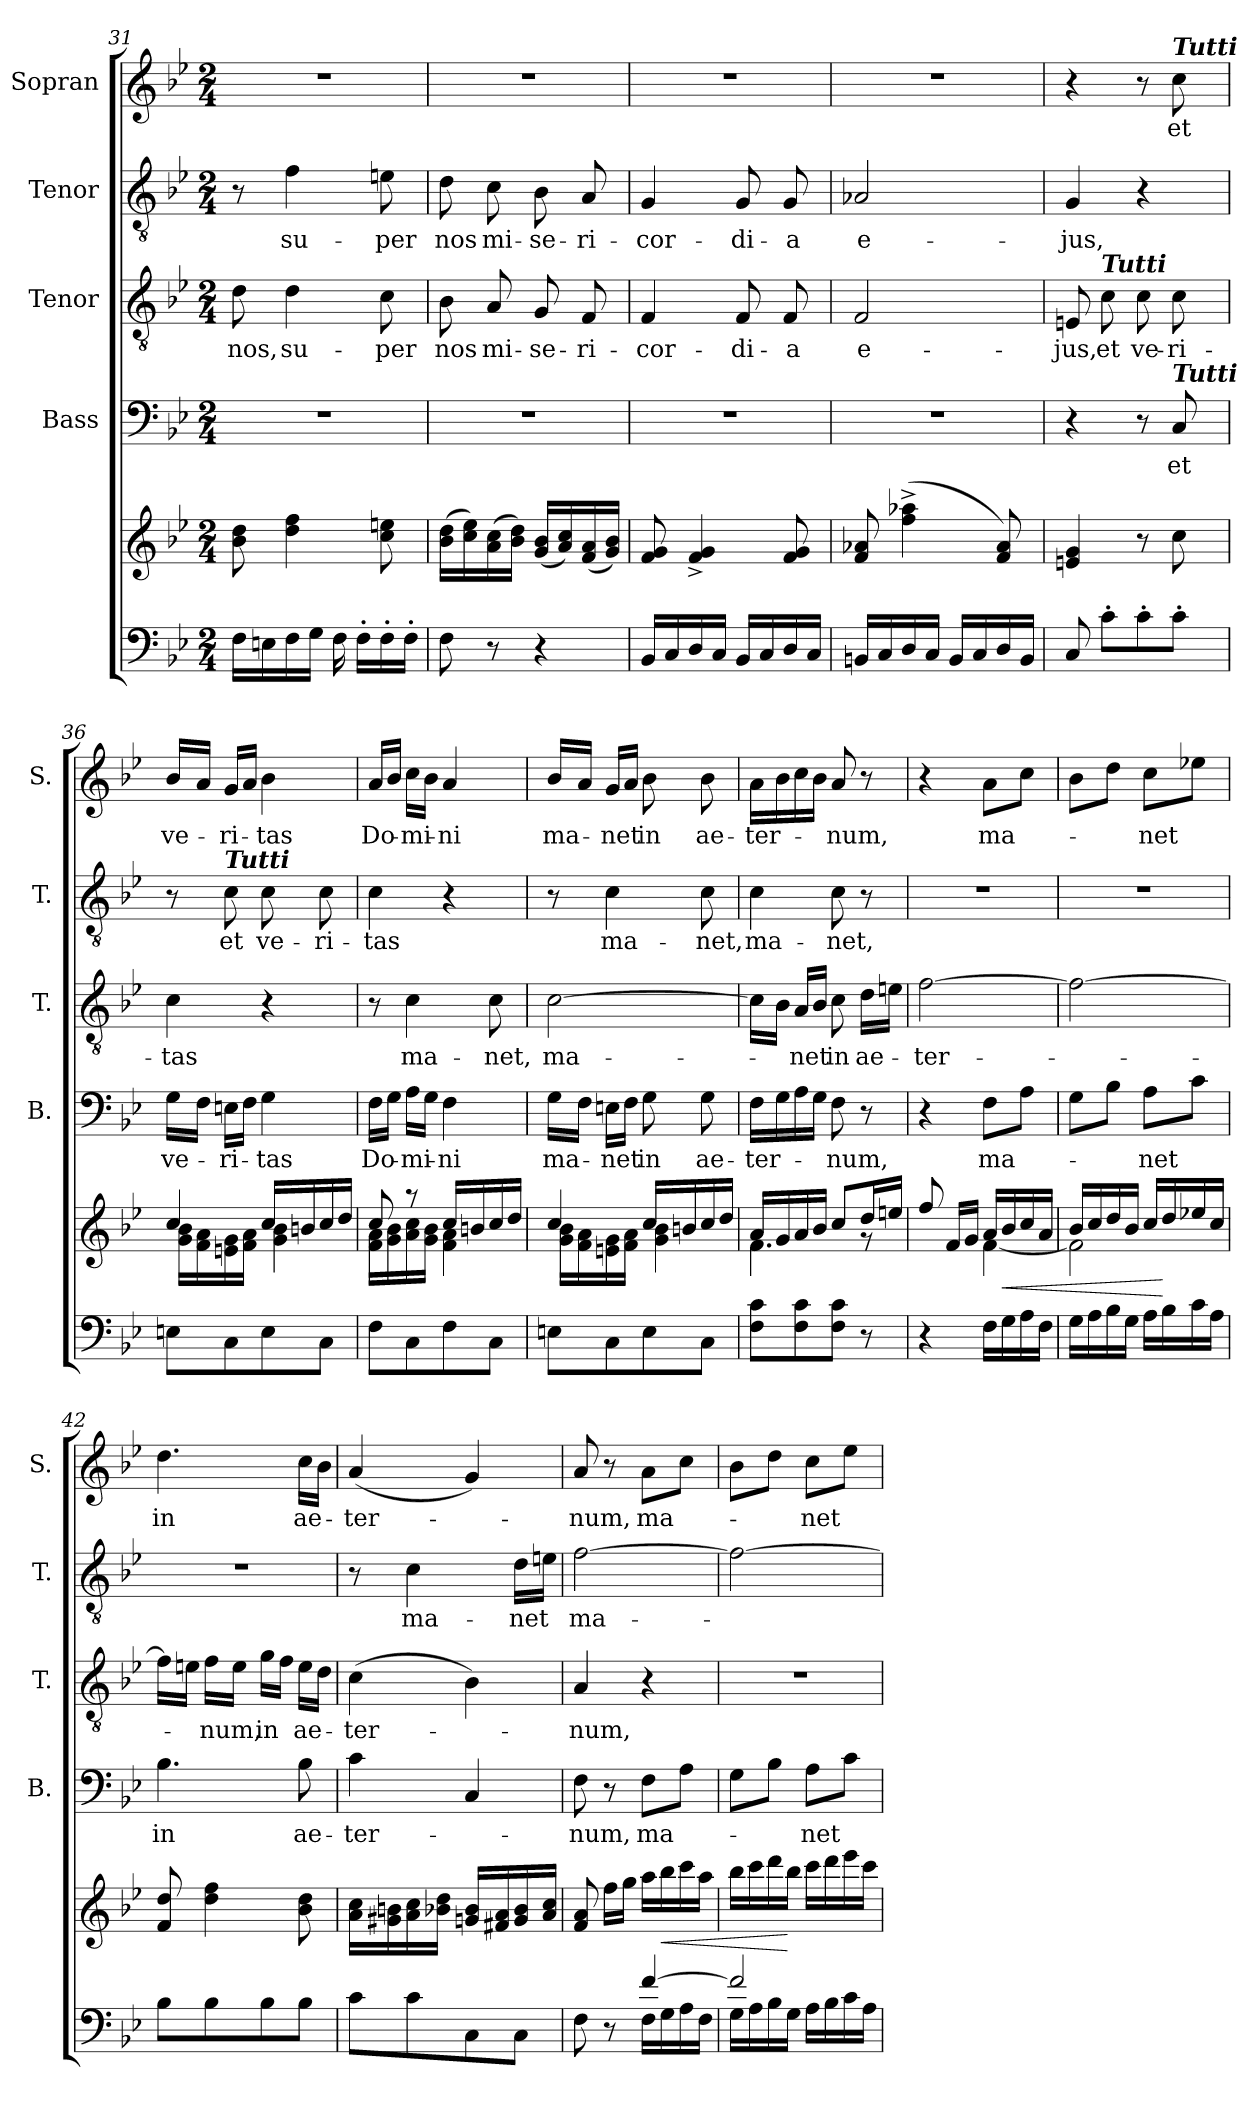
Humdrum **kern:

**kern	**kern	**dynam	**kern	**text	**kern	**text	**kern	**text	**kern	**text
*part5	*part5	*part5	*part4	*part4	*part3	*part3	*part2	*part2	*part1	*part1
*staff6	*staff5	*staff5/6	*staff4	*staff4	*staff3	*staff3	*staff2	*staff2	*staff1	*staff1
*	*	*	*I"Bass	*	*I"Tenor	*	*I"Tenor	*	*I"Sopran	*
*	*	*	*I'B.	*	*I'T.	*	*I'T.	*	*I'S.	*
*clefF4	*clefG2	*	*clefF4	*	*clefGv2	*	*clefGv2	*	*clefG2	*
*k[b-e-]	*k[b-e-]	*	*k[b-e-]	*	*k[b-e-]	*	*k[b-e-]	*	*k[b-e-]	*
*B-:	*B-:	*	*B-:	*	*B-:	*	*B-:	*	*B-:	*
*M2/4	*M2/4	*	*M2/4	*	*M2/4	*	*M2/4	*	*M2/4	*
=31	=31	=31	=31	=31	=31	=31	=31	=31	=31	=31
!	!	!	!	!	!	!LO:LY:b	!	!	!	!
16F\LL	8b-\ 8dd\	.	2r	.	8d\	nos,	8r	.	2r	.
16En\	.	.	.	.	.	.	.	.	.	.
!	!	!	!	!	!	!LO:LY:b	!	!LO:LY:b	!	!
16F\	4dd\ 4ff\	.	.	.	4d\	su-	4f\	su-	.	.
16G\JJ	.	.	.	.	.	.	.	.	.	.
16F\	.	.	.	.	.	.	.	.	.	.
16F'>\LL	.	.	.	.	.	.	.	.	.	.
!	!	!	!	!	!	!LO:LY:b	!	!LO:LY:b	!	!
16F'>\	8cc\ 8een\	.	.	.	8c\	-per	8en\	-per	.	.
16F'>\JJ	.	.	.	.	.	.	.	.	.	.
=32	=32	=32	=32	=32	=32	=32	=32	=32	=32	=32
!	!	!	!	!	!	!LO:LY:b	!	!LO:LY:b	!	!
8F\	(>16b-\ 16dd\LL	.	2r	.	8B-\	nos	8d\	nos	2r	.
.	16cc\ 16ee-\)	.	.	.	.	.	.	.	.	.
!	!	!	!	!	!	!LO:LY:b	!	!LO:LY:b	!	!
8r	(>16a\ 16cc\	.	.	.	8A/	mi-	8c\	mi-	.	.
.	16b-\ 16dd\JJ)	.	.	.	.	.	.	.	.	.
!	!	!	!	!	!	!LO:LY:b	!	!LO:LY:b	!	!
4r	(<16g/ 16b-/LL	.	.	.	8G/	-se-	8B-\	-se-	.	.
.	16a/ 16cc/)	.	.	.	.	.	.	.	.	.
!	!	!	!	!	!	!LO:LY:b	!	!LO:LY:b	!	!
.	(<16f/ 16a/	.	.	.	8F/	-ri-	8A/	-ri-	.	.
.	16g/ 16b-/JJ)	.	.	.	.	.	.	.	.	.
!!LO:LB:g=z
=33	=33	=33	=33	=33	=33	=33	=33	=33	=33	=33
!	!	!	!	!	!	!LO:LY:b	!	!LO:LY:b	!	!
16BB-/LL	8f/ 8g/	.	2r	.	4F/	-cor-	4G/	-cor-	2r	.
16C/	.	.	.	.	.	.	.	.	.	.
16D/	4f/^< 4g/^<	.	.	.	.	.	.	.	.	.
16C/JJ	.	.	.	.	.	.	.	.	.	.
!	!	!	!	!	!	!LO:LY:b	!	!LO:LY:b	!	!
16BB-/LL	.	.	.	.	8F/	-di-	8G/	-di-	.	.
16C/	.	.	.	.	.	.	.	.	.	.
!	!	!	!	!	!	!LO:LY:b	!	!LO:LY:b	!	!
16D/	8f/ 8g/	.	.	.	8F/	-a	8G/	-a	.	.
16C/JJ	.	.	.	.	.	.	.	.	.	.
=34	=34	=34	=34	=34	=34	=34	=34	=34	=34	=34
!	!	!	!	!	!	!LO:LY:b	!	!LO:LY:b	!	!
16BBn/LL	8f/ 8a-X/	.	2r	.	2F/	e-	2A-X/	e-	2r	.
16C/	.	.	.	.	.	.	.	.	.	.
16D/	(>4ff\^> 4aa-X\^>	.	.	.	.	.	.	.	.	.
16C/JJ	.	.	.	.	.	.	.	.	.	.
16BB/LL	.	.	.	.	.	.	.	.	.	.
16C/	.	.	.	.	.	.	.	.	.	.
16D/	8f/ 8a-/)	.	.	.	.	.	.	.	.	.
16BB/JJ	.	.	.	.	.	.	.	.	.	.
=35	=35	=35	=35	=35	=35	=35	=35	=35	=35	=35
!	!	!	!	!	!	!LO:LY:b	!	!LO:LY:b	!	!
8C/	4en/ 4g/	.	4r	.	8En/	-jus,	4G/	-jus,	4r	.
!	!	!	!	!	!LO:TX:a:Bi:t=Tutti	!	!	!	!	!
!	!	!	!	!	!	!LO:LY:b	!	!	!	!
8c'>\L	.	.	.	.	8c\	et	.	.	.	.
!	!	!	!	!	!	!LO:LY:b	!	!	!	!
8c'>\	8r	.	8r	.	8c\	ve-	4r	.	8r	.
!	!	!	!	!	!	!	!	!	!LO:TX:a:Bi:t=Tutti	!
!	!	!	!LO:TX:a:Bi:t=Tutti	!	!	!	!	!	!	!
!	!	!	!	!LO:LY:b	!	!LO:LY:b	!	!	!	!LO:LY:b
8c'>\J	8cc\	.	8C/	et	8c\	-ri-	.	.	8cc\	et
=36	=36	=36	=36	=36	=36	=36	=36	=36	=36	=36
*	*^	*	*	*	*	*	*	*	*	*
!	!	!	!	!	!LO:LY:b	!	!LO:LY:b	!	!	!	!LO:LY:b
8En\L	4cc/	16g\ 16b-\LL	.	16G\LL	ve-	4c\	-tas	8r	.	16b-/LL	ve-
.	.	16f\ 16a\	.	16F\JJ	.	.	.	.	.	16a/JJ	.
!	!	!	!	!	!	!	!	!LO:TX:a:Bi:t=Tutti	!	!	!
!	!	!	!	!	!LO:LY:b	!	!	!	!LO:LY:b	!	!LO:LY:b
8C\	.	16en\ 16g\	.	16En\LL	-ri-	.	.	8c\	et	16g/LL	-ri-
.	.	16f\ 16a\JJ	.	16F\JJ	.	.	.	.	.	16a/JJ	.
!	!	!	!	!	!LO:LY:b	!	!	!	!LO:LY:b	!	!LO:LY:b
8E\	16cc/LL	4g\ 4b-\	.	4G\	-tas	4r	.	8c\	ve-	4b-\	-tas
.	16bn/	.	.	.	.	.	.	.	.	.	.
!	!	!	!	!	!	!	!	!	!LO:LY:b	!	!
8C\J	16cc/	.	.	.	.	.	.	8c\	-ri-	.	.
.	16dd/JJ	.	.	.	.	.	.	.	.	.	.
=37	=37	=37	=37	=37	=37	=37	=37	=37	=37	=37	=37
!	!	!	!	!	!LO:LY:b	!	!	!	!LO:LY:b	!	!LO:LY:b
8F\L	8cc/	16f\ 16a\LL	.	16F\LL	Do-	8r	.	4c\	-tas	16a/LL	Do-
.	.	16g\ 16b-\	.	16G\JJ	.	.	.	.	.	16b-/JJ	.
!	!	!	!	!	!LO:LY:b	!	!LO:LY:b	!	!	!	!LO:LY:b
8C\	8rgg	16a\ 16cc\	.	16A\LL	-mi-	4c\	ma-	.	.	16cc\LL	-mi-
.	.	16g\ 16b-\JJ	.	16G\JJ	.	.	.	.	.	16b-\JJ	.
!	!	!	!	!	!LO:LY:b	!	!	!	!	!	!LO:LY:b
8F\	16cc/LL	4f\ 4a\	.	4F\	-ni	.	.	4r	.	4a/	-ni
.	16bn/	.	.	.	.	.	.	.	.	.	.
!	!	!	!	!	!	!	!LO:LY:b	!	!	!	!
8C\J	16cc/	.	.	.	.	8c\	-net,	.	.	.	.
.	16dd/JJ	.	.	.	.	.	.	.	.	.	.
!!LO:PB:g=z
=38	=38	=38	=38	=38	=38	=38	=38	=38	=38	=38	=38
!	!	!	!	!	!LO:LY:b	!	!LO:LY:b	!	!	!	!LO:LY:b
8En\L	4cc/	16g\ 16b-\LL	.	16G\LL	ma-	[2c\	ma-	8r	.	16b-/LL	ma-
.	.	16f\ 16a\	.	16F\JJ	.	.	.	.	.	16a/JJ	.
!	!	!	!	!	!LO:LY:b	!	!	!	!LO:LY:b	!	!LO:LY:b
8C\	.	16en\ 16g\	.	16En\LL	-net	.	.	4c\	ma-	16g/LL	-net
.	.	16f\ 16a\JJ	.	16F\JJ	.	.	.	.	.	16a/JJ	.
!	!	!	!	!	!LO:LY:b	!	!	!	!	!	!LO:LY:b
8E\	16cc/LL	4g\ 4b-\	.	8G\	in	.	.	.	.	8b-\	in
.	16bn/	.	.	.	.	.	.	.	.	.	.
!	!	!	!	!	!LO:LY:b	!	!	!	!LO:LY:b	!	!LO:LY:b
8C\J	16cc/	.	.	8G\	ae-	.	.	8c\	-net,	8b-\	ae-
.	16dd/JJ	.	.	.	.	.	.	.	.	.	.
=39	=39	=39	=39	=39	=39	=39	=39	=39	=39	=39	=39
!	!	!	!	!	!LO:LY:b	!	!	!	!LO:LY:b	!	!LO:LY:b
8F\ 8c\L	16a/LL	4.f\	.	16F\LL	-ter-	16c\LL]	.	4c\	ma-	16a\LL	-ter-
.	16g/	.	.	16G\	.	16B-\JJ	.	.	.	16b-\	.
!	!	!	!	!	!	!	!LO:LY:b	!	!	!	!
8F\ 8c\	16a/	.	.	16A\	.	16A/LL	-net	.	.	16cc\	.
.	16b-/JJ	.	.	16G\JJ	.	16B-/JJ	.	.	.	16b-\JJ	.
!	!	!	!	!	!LO:LY:b	!	!LO:LY:b	!	!LO:LY:b	!	!LO:LY:b
8F\ 8c\J	8cc/L	.	.	8F\	-num,	8c\	in	8c\	-net,	8a/	-num,
!	!	!	!	!	!	!	!LO:LY:b	!	!	!	!
8r	16dd/L	8rf	.	8r	.	16d\LL	ae-	8r	.	8r	.
.	16een/JJ	.	.	.	.	16en\JJ	.	.	.	.	.
=40	=40	=40	=40	=40	=40	=40	=40	=40	=40	=40	=40
!	!	!	!	!	!	!	!LO:LY:b	!	!	!	!
4r	8ff/	4ryy	.	4r	.	[2f\	-ter-	2r	.	4r	.
.	16f/LL	.	.	.	.	.	.	.	.	.	.
.	16g/JJ	.	.	.	.	.	.	.	.	.	.
!	!	!	!	!	!LO:LY:b	!	!	!	!	!	!LO:LY:b
16F\LL	16a/LL	[<4f\	.	8F\L	ma-	.	.	.	.	8a\L	ma-
!	!	!	!LO:HP:b	!	!	!	!	!	!	!	!
16G\	16b-/	.	<	.	.	.	.	.	.	.	.
16A\	16cc/	.	.	8A\J	.	.	.	.	.	8cc\J	.
16F\JJ	16a/JJ	.	.	.	.	.	.	.	.	.	.
=41	=41	=41	=41	=41	=41	=41	=41	=41	=41	=41	=41
16G\LL	16b-/LL	2f\]	.	8G\L	.	2f\_	.	2r	.	8b-\L	.
16A\	16cc/	.	.	.	.	.	.	.	.	.	.
16B-\	16dd/	.	.	8B-\J	.	.	.	.	.	8dd\J	.
16G\JJ	16b-/JJ	.	.	.	.	.	.	.	.	.	.
!	!	!	!	!	!LO:LY:b	!	!	!	!	!	!LO:LY:b
16A\LL	16cc/LL	.	.	8A\L	-net	.	.	.	.	8cc\L	-net
16B-\	16dd/	.	[	.	.	.	.	.	.	.	.
16c\	16ee-X/	.	.	8c\J	.	.	.	.	.	8ee-X\J	.
16A\JJ	16cc/JJ	.	.	.	.	.	.	.	.	.	.
*	*v	*v	*	*	*	*	*	*	*	*	*
!!LO:LB:g=z
=42	=42	=42	=42	=42	=42	=42	=42	=42	=42	=42
!	!	!	!	!LO:LY:b	!	!	!	!	!	!LO:LY:b
8B-\L	8f/ 8dd/	.	4.B-\	in	16f\LL]	.	2r	.	4.dd\	in
.	.	.	.	.	16en\JJ	.	.	.	.	.
!	!	!	!	!	!	!LO:LY:b	!	!	!	!
8B-\	4dd\ 4ff\	.	.	.	16f\LL	-num,	.	.	.	.
.	.	.	.	.	16e\JJ	.	.	.	.	.
!	!	!	!	!	!	!LO:LY:b	!	!	!	!
8B-\	.	.	.	.	16g\LL	in	.	.	.	.
.	.	.	.	.	16f\JJ	.	.	.	.	.
!	!	!	!	!LO:LY:b	!	!LO:LY:b	!	!	!	!LO:LY:b
8B-\J	8b-\ 8dd\	.	8B-\	ae-	16e\LL	ae-	.	.	16cc\LL	ae-
.	.	.	.	.	16d\JJ	.	.	.	16b-\JJ	.
=43	=43	=43	=43	=43	=43	=43	=43	=43	=43	=43
!	!	!	!	!LO:LY:b	!	!LO:LY:b	!	!	!	!LO:LY:b
8c\L	16a\ 16cc\LL	.	4c\	-ter-	(>4c\	-ter-	8r	.	(<4a/	-ter-
.	16g#X\ 16bn\	.	.	.	.	.	.	.	.	.
!	!	!	!	!	!	!	!	!LO:LY:b	!	!
8c\	16a\ 16cc\	.	.	.	.	.	4c\	ma-	.	.
.	16b-X\ 16dd\JJ	.	.	.	.	.	.	.	.	.
8C\	16gn/ 16b-/LL	.	4C/	.	4B-\)	.	.	.	4g/)	.
.	16f#X/ 16a/	.	.	.	.	.	.	.	.	.
!	!	!	!	!	!	!	!	!LO:LY:b	!	!
8C\J	16g/ 16b-/	.	.	.	.	.	16d\LL	-net	.	.
.	16a/ 16cc/JJ	.	.	.	.	.	16en\JJ	.	.	.
=44	=44	=44	=44	=44	=44	=44	=44	=44	=44	=44
*^	*	*	*	*	*	*	*	*	*	*
!	!	!	!	!	!LO:LY:b	!	!LO:LY:b	!	!LO:LY:b	!	!LO:LY:b
4ryy	8F\	8f/ 8a/	.	8F\	-num,	4A/	-num,	[2f\	ma-	8a/	-num,
.	8r	16ff\LL	.	8r	.	.	.	.	.	8r	.
.	.	16gg\JJ	.	.	.	.	.	.	.	.	.
!	!	!	!	!	!LO:LY:b	!	!	!	!	!	!LO:LY:b
[>4f/	16F\LL	16aa\LL	.	8F\L	ma-	4r	.	.	.	8a\L	ma-
!	!	!	!LO:HP:b	!	!	!	!	!	!	!	!
.	16G\	16bb-\	<	.	.	.	.	.	.	.	.
.	16A\	16ccc\	.	8A\J	.	.	.	.	.	8cc\J	.
.	16F\JJ	16aa\JJ	.	.	.	.	.	.	.	.	.
=45	=45	=45	=45	=45	=45	=45	=45	=45	=45	=45	=45
2f/]	16G\LL	16bb-\LL	.	8G\L	.	2r	.	2f\_	.	8b-\L	.
.	16A\	16ccc\	.	.	.	.	.	.	.	.	.
.	16B-\	16ddd\	.	8B-\J	.	.	.	.	.	8dd\J	.
.	16G\JJ	16bb-\JJ	[	.	.	.	.	.	.	.	.
!	!	!	!	!	!LO:LY:b	!	!	!	!	!	!LO:LY:b
.	16A\LL	16ccc\LL	.	8A\L	-net	.	.	.	.	8cc\L	-net
.	16B-\	16ddd\	.	.	.	.	.	.	.	.	.
.	16c\	16eee-\	.	8c\J	.	.	.	.	.	8ee-\J	.
.	16A\JJ	16ccc\JJ	.	.	.	.	.	.	.	.	.
*v	*v	*	*	*	*	*	*	*	*	*	*
=	=	=	=	=	=	=	=	=	=	=
*-	*-	*-	*-	*-	*-	*-	*-	*-	*-	*-
